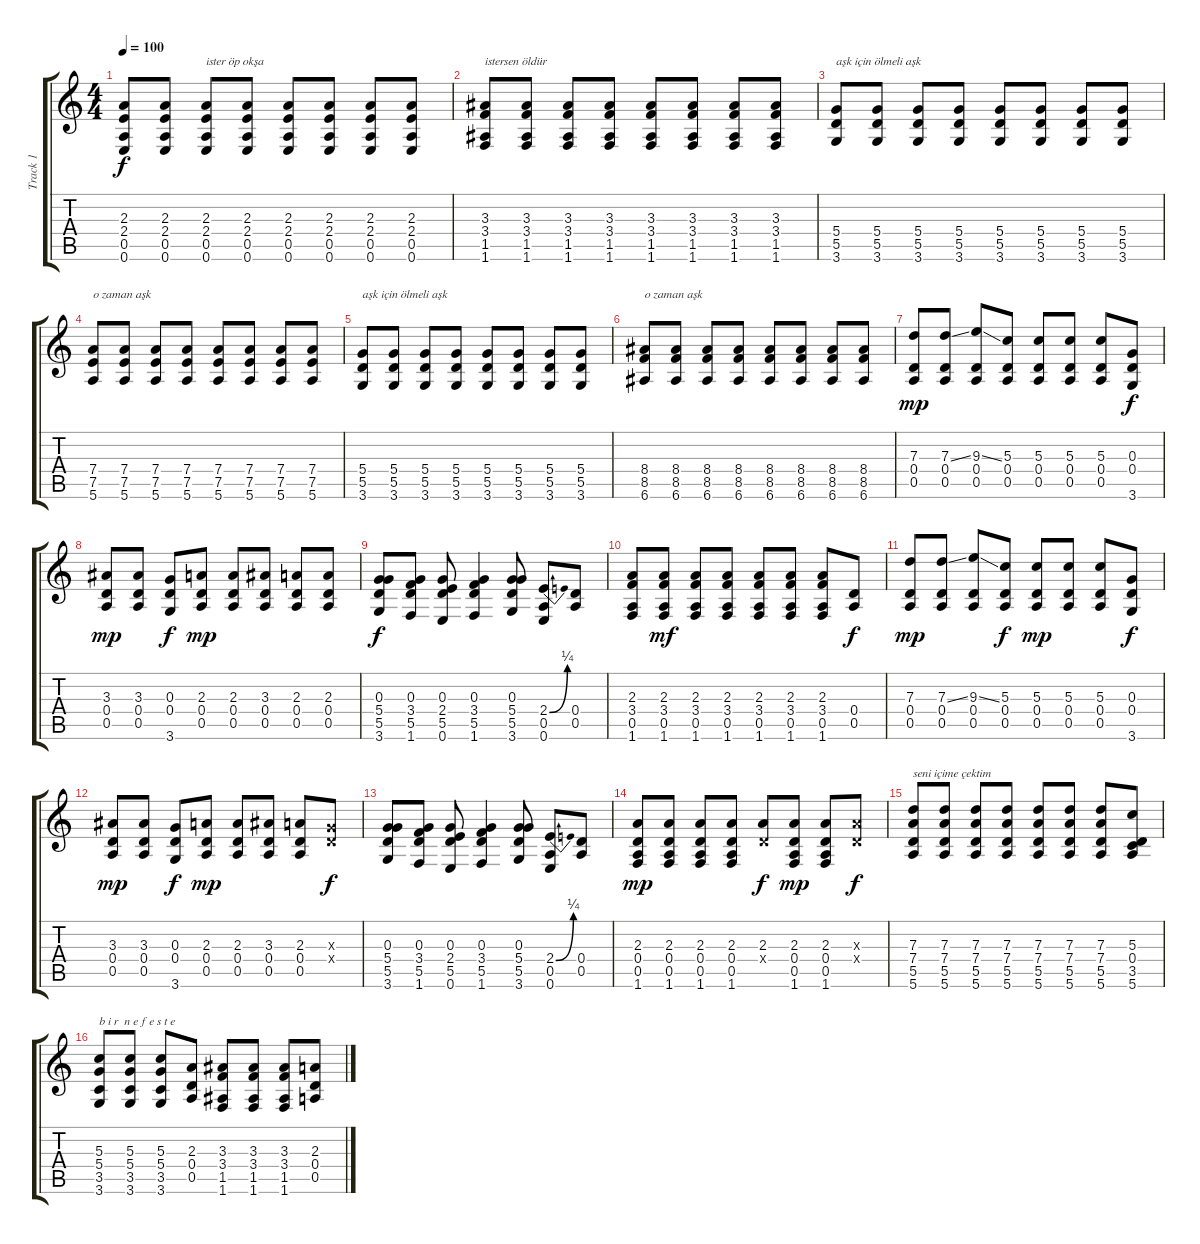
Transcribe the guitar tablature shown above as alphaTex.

\track ("Track 1" "Track 1") {instrument acousticguitarsteel}
\staff {score tabs}
\tuning (E4 B3 G3 D3 A2 E2) {hide}
\ts (4 4)
\tempo 100
\clef g2
\ks c
(2.3 2.4 0.5 0.6).8{dy f} (2.3 2.4 0.5 0.6).8 (2.3 2.4 0.5 0.6).8{txt "ister öp okşa"} (2.3 2.4 0.5 0.6).8 (2.3 2.4 0.5 0.6).8 (2.3 2.4 0.5 0.6).8 (2.3 2.4 0.5 0.6).8 (2.3 2.4 0.5 0.6).8 |
(3.3 3.4 1.5 1.6).8{txt "istersen öldür"} (3.3 3.4 1.5 1.6).8 (3.3 3.4 1.5 1.6).8 (3.3 3.4 1.5 1.6).8 (3.3 3.4 1.5 1.6).8 (3.3 3.4 1.5 1.6).8 (3.3 3.4 1.5 1.6).8 (3.3 3.4 1.5 1.6).8 |
(5.4 5.5 3.6).8{txt "aşk için ölmeli aşk"} (5.4 5.5 3.6).8 (5.4 5.5 3.6).8 (5.4 5.5 3.6).8 (5.4 5.5 3.6).8 (5.4 5.5 3.6).8 (5.4 5.5 3.6).8 (5.4 5.5 3.6).8 |
(7.4 7.5 5.6).8{txt "o zaman aşk"} (7.4 7.5 5.6).8 (7.4 7.5 5.6).8 (7.4 7.5 5.6).8 (7.4 7.5 5.6).8 (7.4 7.5 5.6).8 (7.4 7.5 5.6).8 (7.4 7.5 5.6).8 |
(5.4 5.5 3.6).8{txt "aşk için ölmeli aşk"} (5.4 5.5 3.6).8 (5.4 5.5 3.6).8 (5.4 5.5 3.6).8 (5.4 5.5 3.6).8 (5.4 5.5 3.6).8 (5.4 5.5 3.6).8 (5.4 5.5 3.6).8 |
(8.4 8.5 6.6).8{txt "o zaman aşk"} (8.4 8.5 6.6).8 (8.4 8.5 6.6).8 (8.4 8.5 6.6).8 (8.4 8.5 6.6).8 (8.4 8.5 6.6).8 (8.4 8.5 6.6).8 (8.4 8.5 6.6).8 |
(7.3 0.4 0.5).8{dy mp} (7.3{ss} 0.4 0.5).8 (9.3{ss} 0.4 0.5).8 (5.3 0.4 0.5).8 (5.3 0.4 0.5).8 (5.3 0.4 0.5).8 (5.3 0.4 0.5).8 (0.3 0.4 3.6).8{dy f} |
(3.3 0.4 0.5).8{dy mp} (3.3 0.4 0.5).8 (0.3 0.4 3.6).8{dy f} (2.3 0.4 0.5).8{dy mp} (2.3 0.4 0.5).8 (3.3 0.4 0.5).8 (2.3 0.4 0.5).8 (2.3 0.4 0.5).8 |
(0.3 5.4 5.5 3.6).8{dy f} (0.3 3.4 5.5 1.6).8 (0.3 2.4 5.5 0.6).8 (0.3 3.4 5.5 1.6).4 (0.3 5.4 5.5 3.6).8 (2.4{be (bend 0 0 60 1)} 0.5 0.6).8 (0.4 0.5).8 |
(2.3 3.4 0.5 1.6).8 (2.3 3.4 0.5 1.6).8{dy mf} (2.3 3.4 0.5 1.6).8 (2.3 3.4 0.5 1.6).8 (2.3 3.4 0.5 1.6).8 (2.3 3.4 0.5 1.6).8 (2.3 3.4 0.5 1.6).8 (0.4 0.5).8{dy f} |
(7.3 0.4 0.5).8{dy mp} (7.3{ss} 0.4 0.5).8 (9.3{ss} 0.4 0.5).8 (5.3 0.4 0.5).8{dy f} (5.3 0.4 0.5).8{dy mp} (5.3 0.4 0.5).8 (5.3 0.4 0.5).8 (0.3 0.4 3.6).8{dy f} |
(3.3 0.4 0.5).8{dy mp} (3.3 0.4 0.5).8 (0.3 0.4 3.6).8{dy f} (2.3 0.4 0.5).8{dy mp} (2.3 0.4 0.5).8 (3.3 0.4 0.5).8 (2.3 0.4 0.5).8 (0.3{x} 0.4{x}).8{dy f} |
(0.3 5.4 5.5 3.6).8 (0.3 3.4 5.5 1.6).8 (0.3 2.4 5.5 0.6).8 (0.3 3.4 5.5 1.6).4 (0.3 5.4 5.5 3.6).8 (2.4{be (bend 0 0 60 1)} 0.5 0.6).8 (0.4 0.5).8 |
(2.3 0.4 0.5 1.6).8{dy mp} (2.3 0.4 0.5 1.6).8 (2.3 0.4 0.5 1.6).8 (2.3 0.4 0.5 1.6).8 (2.3 0.4{x}).8{dy f} (2.3 0.4 0.5 1.6).8{dy mp} (2.3 0.4 0.5 1.6).8 (2.3{x} 0.4{x}).8{dy f} |
(7.3 7.4 5.5 5.6).8{txt "seni içime çektim"} (7.3 7.4 5.5 5.6).8 (7.3 7.4 5.5 5.6).8 (7.3 7.4 5.5 5.6).8 (7.3 7.4 5.5 5.6).8 (7.3 7.4 5.5 5.6).8 (7.3 7.4 5.5 5.6).8 (5.3 0.4 3.5 5.6).8 |
(5.3 5.4 3.5 3.6).8{txt "b i r  n e f e s t e"} (5.3 5.4 3.5 3.6).8 (5.3 5.4 3.5 3.6).8 (2.3 0.4 0.5).8 (3.3 3.4 1.5 1.6).8 (3.3 3.4 1.5 1.6).8 (3.3 3.4 1.5 1.6).8 (2.3 0.4 0.5).8
